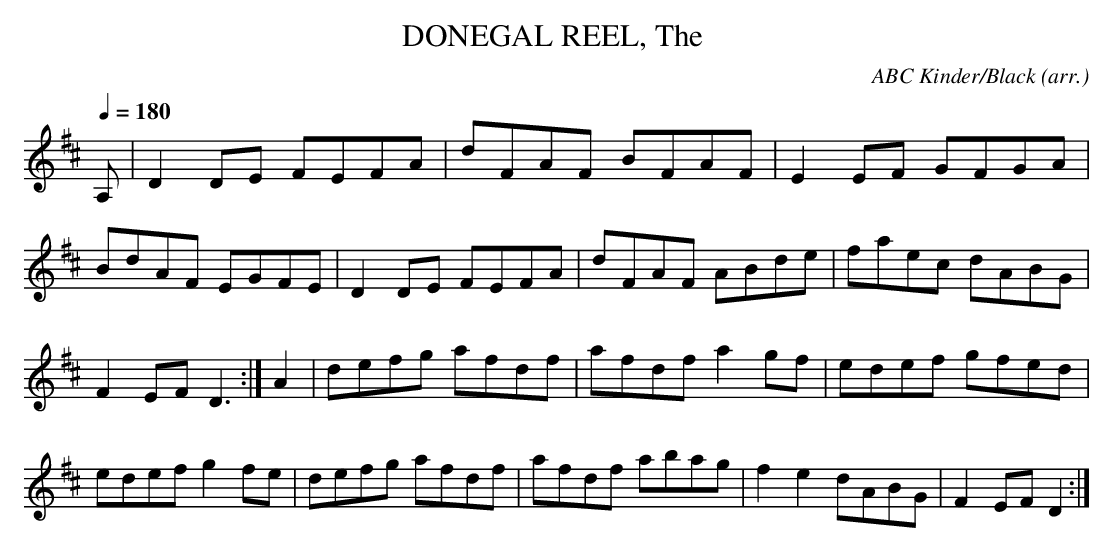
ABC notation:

X:1
T:DONEGAL REEL, The \
C:ABC Kinder/Black (arr.)\
M:4/4\
L:1/8\
Q:1/4=180\
K:D\
A,|D2DE FEFA|dFAF BFAF|E2EF GFGA|BdAF EGFE|\
D2DE FEFA|dFAF ABde|faec dABG|F2EF D3:|\
A2|defg afdf|afdf a2gf|edef gfed|edef g2fe|\
defg afdf|afdf abag|f2e2 dABG|F2EF D2:|\
\
\
